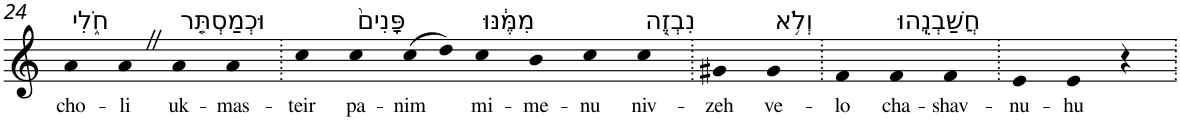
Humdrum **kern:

**kern	**text
*part1	*part1
*staff1	*staff1
*I"Piano	*
*I'Pno	*
!!LO:PB:g=z
*clefG2	*
*k[]	*
=24	=24
!LO:TX:a:t=חֹ֑לִי	!
!	!LO:LY:b
4a	cho-
!	!LO:LY:b
4aZ	-li
!LO:TX:a:t=וּכְמַסְתֵּ֤ר	!
!	!LO:LY:b
4a	uk-
!	!LO:LY:b
4a	-mas-
=25.	=25.
!	!LO:LY:b
4cc	-teir
!LO:TX:a:t=פָּנִים֙	!
!	!LO:LY:b
4cc	pa-
!	!LO:LY:b
(8cc	-nim
8dd)	.
!LO:TX:a:t=מִמֶּ֔נּוּ	!
!	!LO:LY:b
4cc	mi-
!	!LO:LY:b
4b	-me-
!	!LO:LY:b
4cc	-nu
!LO:TX:a:t=נִבְזֶ֖ה	!
!	!LO:LY:b
4cc	niv-
=26.	=26.
!	!LO:LY:b
4g#X	-zeh
!LO:TX:a:t=וְלֹ֥א	!
!	!LO:LY:b
4g#	ve-
=27.	=27.
!	!LO:LY:b
4f	-lo
!LO:TX:a:t=חֲשַׁבְנֻֽהוּ	!
!	!LO:LY:b
4f	cha-
!	!LO:LY:b
4f	-shav-
=28.	=28.
!	!LO:LY:b
4e	-nu-
!	!LO:LY:b
4e	-hu
4r	.
=.	=.
*-	*-
